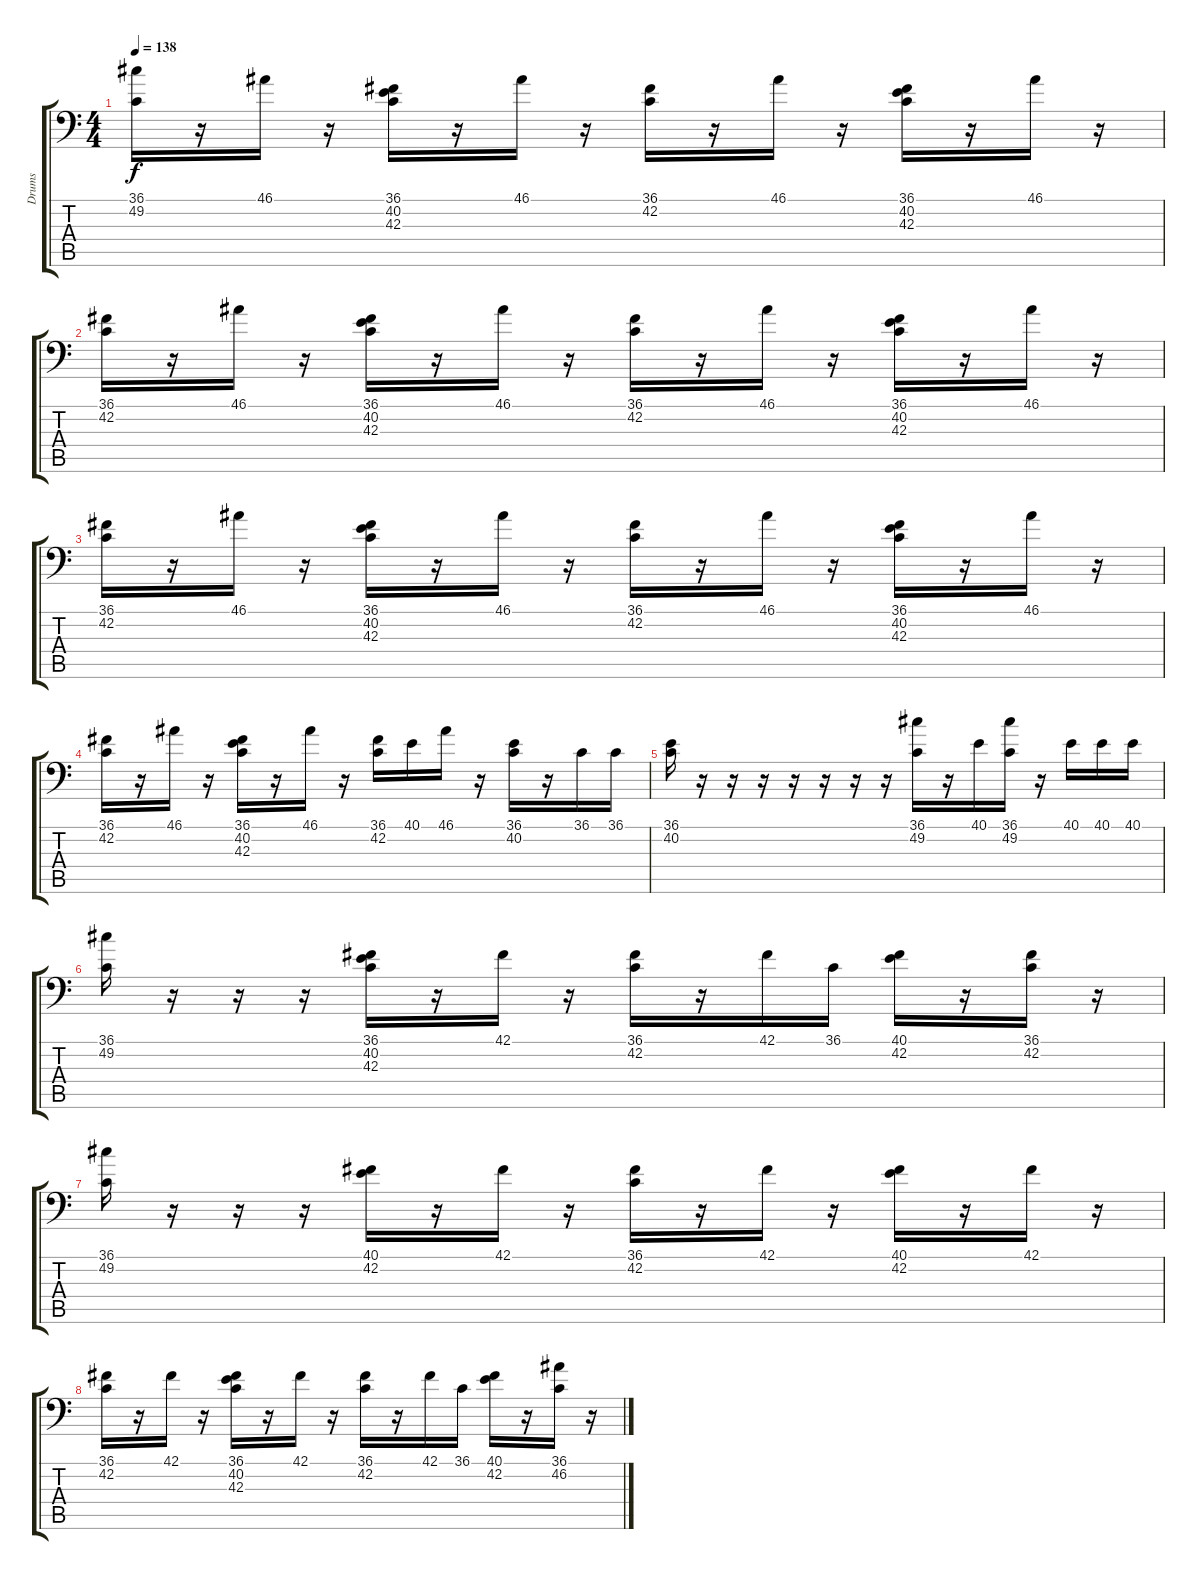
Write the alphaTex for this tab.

\track ("Drums" "Drums") {instrument acousticgrandpiano}
\staff {score tabs}
\tuning (C-1 C-1 C-1 C-1 C-1 C-1) {hide}
\ts (4 4)
\tempo 138
\clef f4
\ks c
(36.1 49.2).16{dy f} r.16 46.1.16 r.16 (36.1 40.2 42.3).16 r.16 46.1.16 r.16 (36.1 42.2).16 r.16 46.1.16 r.16 (36.1 40.2 42.3).16 r.16 46.1.16 r.16 |
(36.1 42.2).16 r.16 46.1.16 r.16 (36.1 40.2 42.3).16 r.16 46.1.16 r.16 (36.1 42.2).16 r.16 46.1.16 r.16 (36.1 40.2 42.3).16 r.16 46.1.16 r.16 |
(36.1 42.2).16 r.16 46.1.16 r.16 (36.1 40.2 42.3).16 r.16 46.1.16 r.16 (36.1 42.2).16 r.16 46.1.16 r.16 (36.1 40.2 42.3).16 r.16 46.1.16 r.16 |
(36.1 42.2).16 r.16 46.1.16 r.16 (36.1 40.2 42.3).16 r.16 46.1.16 r.16 (36.1 42.2).16 40.1.16 46.1.16 r.16 (36.1 40.2).16 r.16 36.1.16 36.1.16 |
(36.1 40.2).16 r.16 r.16 r.16 r.16 r.16 r.16 r.16 (36.1 49.2).16 r.16 40.1.16 (36.1 49.2).16 r.16 40.1.16 40.1.16 40.1.16 |
(36.1 49.2).16 r.16 r.16 r.16 (36.1 40.2 42.3).16 r.16 42.1.16 r.16 (36.1 42.2).16 r.16 42.1.16 36.1.16 (40.1 42.2).16 r.16 (36.1 42.2).16 r.16 |
(36.1 49.2).16 r.16 r.16 r.16 (40.1 42.2).16 r.16 42.1.16 r.16 (36.1 42.2).16 r.16 42.1.16 r.16 (40.1 42.2).16 r.16 42.1.16 r.16 |
(36.1 42.2).16 r.16 42.1.16 r.16 (36.1 40.2 42.3).16 r.16 42.1.16 r.16 (36.1 42.2).16 r.16 42.1.16 36.1.16 (40.1 42.2).16 r.16 (36.1 46.2).16 r.16
